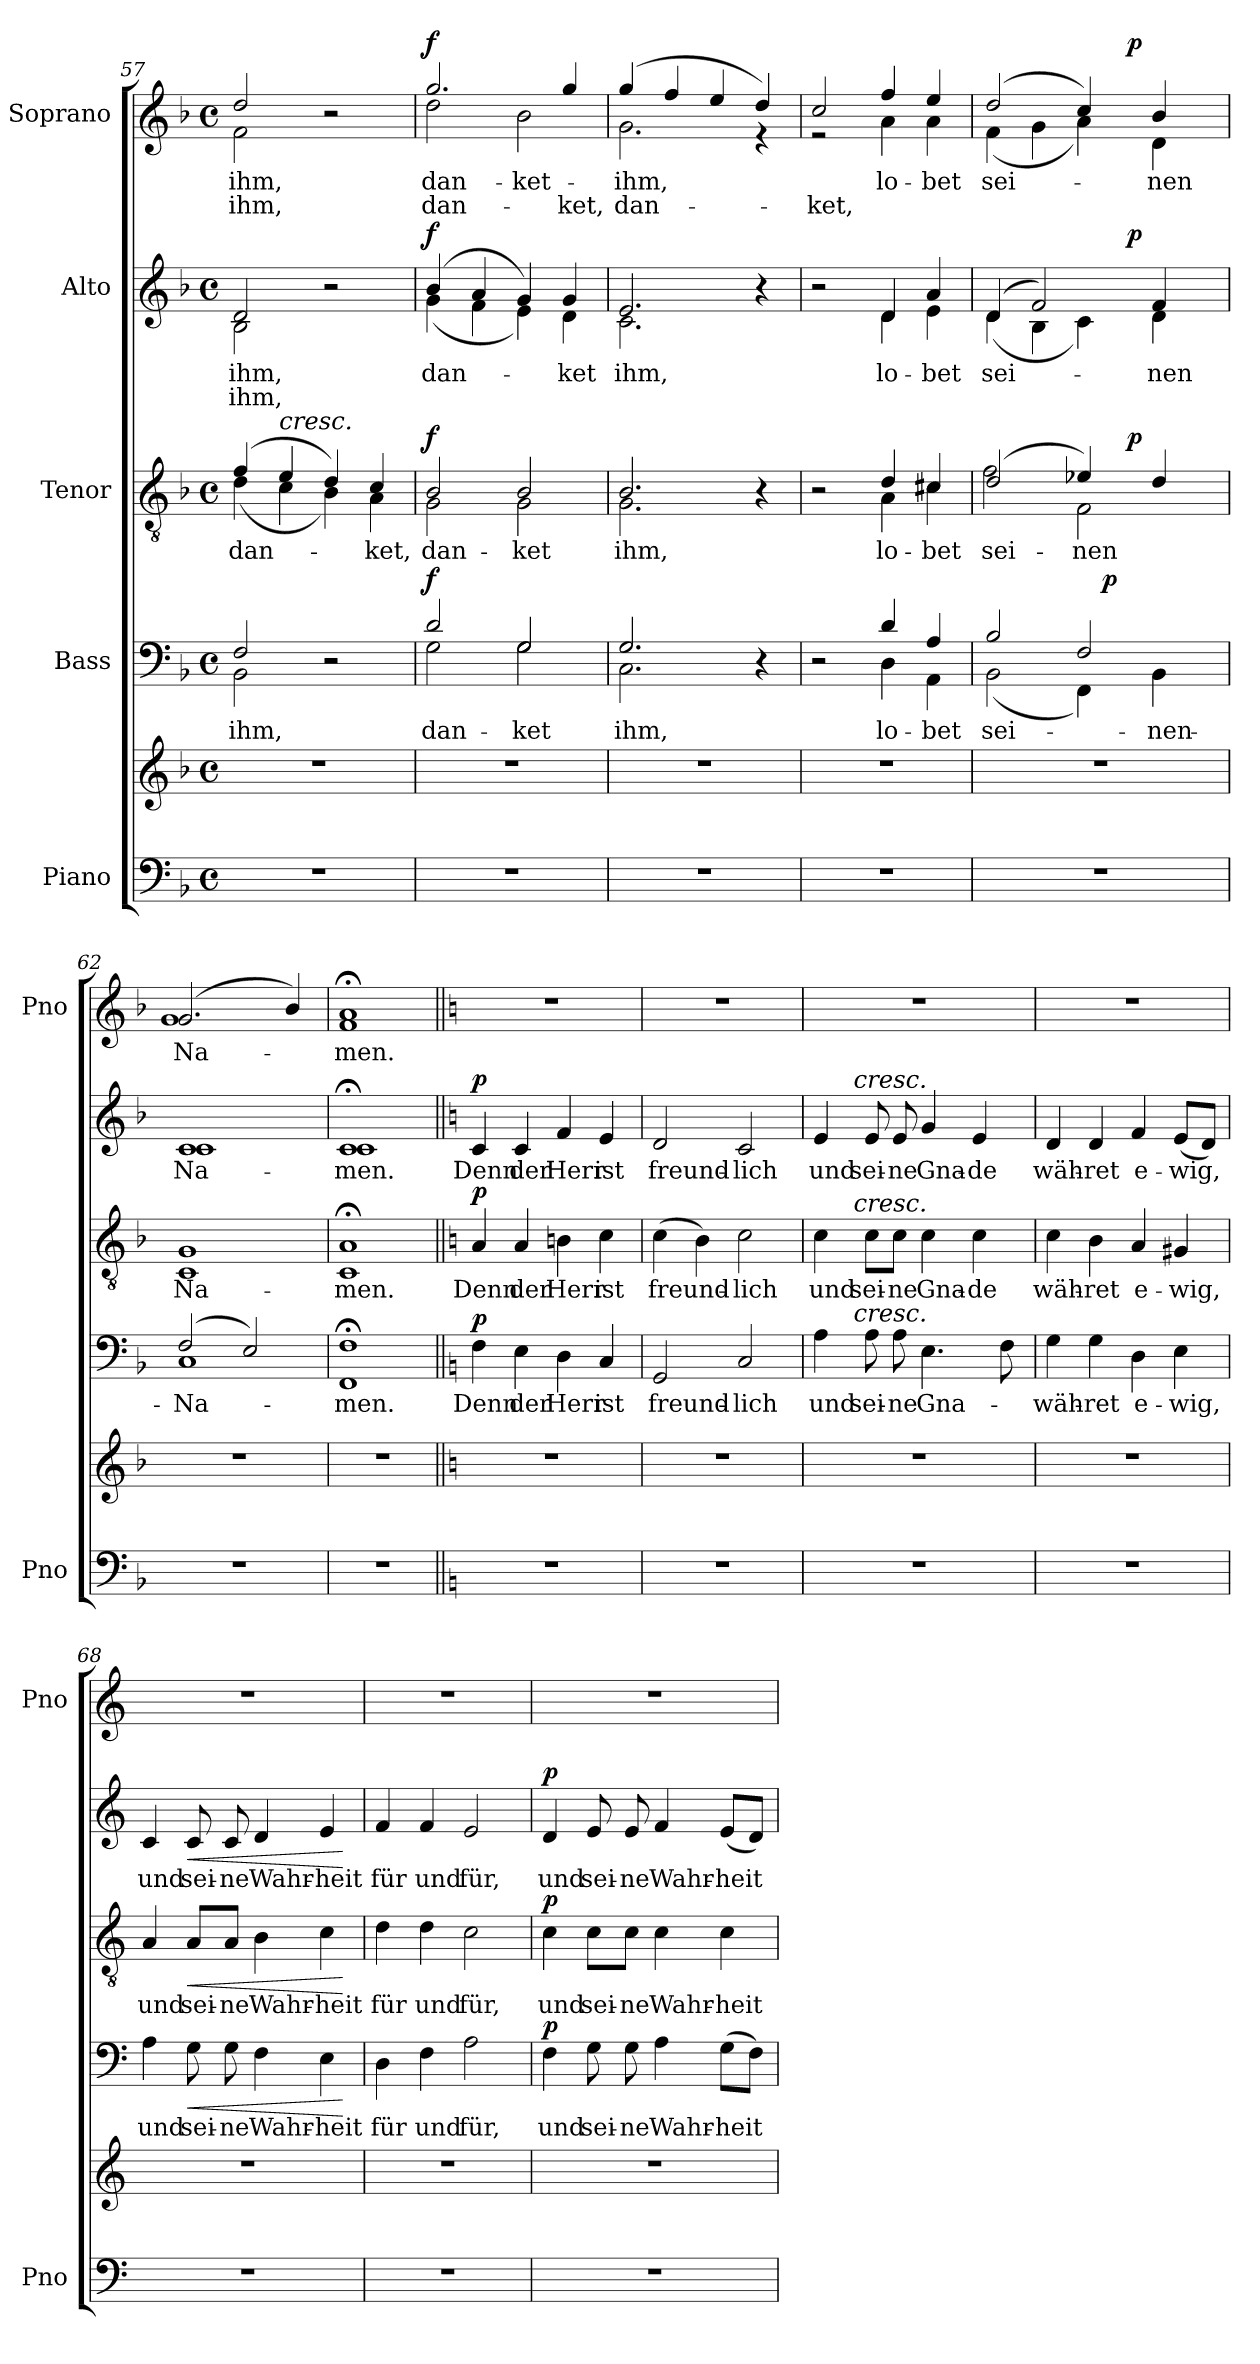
**kern	**kern	**kern	**text	**dynam	**kern	**text	**dynam	**kern	**text	**text	**dynam	**kern	**text	**text	**dynam
*part5	*part5	*part4	*part4	*part4	*part3	*part3	*part3	*part2	*part2	*part2	*part2	*part1	*part1	*part1	*part1
*staff6	*staff5	*staff4	*staff4	*staff4	*staff3	*staff3	*staff3	*staff2	*staff2	*staff2	*staff2	*staff1	*staff1	*staff1	*staff1
*I"Piano	*	*I"Bass	*	*	*I"Tenor	*	*	*I"Alto	*	*	*	*I"Soprano	*	*	*
*I'Pno	*	*	*	*	*	*	*	*	*	*	*	*I'Pno	*	*	*
!!LO:LB:g=z
*clefF4	*clefG2	*clefF4	*	*	*clefGv2	*	*	*clefG2	*	*	*	*clefG2	*	*	*
*k[b-]	*k[b-]	*k[b-]	*	*	*k[b-]	*	*	*k[b-]	*	*	*	*k[b-]	*	*	*
*F:	*F:	*F:	*	*	*F:	*	*	*F:	*	*	*	*F:	*	*	*
*M4/4	*M4/4	*M4/4	*	*	*M4/4	*	*	*M4/4	*	*	*	*M4/4	*	*	*
*met(c)	*met(c)	*met(c)	*	*	*met(c)	*	*	*met(c)	*	*	*	*met(c)	*	*	*
=57	=57	=57	=57	=57	=57	=57	=57	=57	=57	=57	=57	=57	=57	=57	=57
*	*	*^	*	*	*^	*	*	*^	*	*	*	*^	*	*	*
1r	1r	2F/	2BB-\	ihm,	.	(4f/	(4d\	dan-	.	2d/	2B-\	ihm,	ihm,	.	2dd/	2f\	ihm,	ihm,	.
!	!	!	!	!	!	!LO:TX:a:i:t=cresc.	!	!	!	!	!	!	!	!	!	!	!	!	!
.	.	.	.	.	.	4e/	4c\	.	.	.	.	.	.	.	.	.	.	.	.
.	.	2r	2ryy	.	.	4d/)	4B-\)	.	.	2r	2ryy	.	.	.	2r	2ryy	.	.	.
.	.	.	.	.	.	4c/	4A\	-ket,	.	.	.	.	.	.	.	.	.	.	.
=58	=58	=58	=58	=58	=58	=58	=58	=58	=58	=58	=58	=58	=58	=58	=58	=58	=58	=58	=58
!	!	!	!	!	!LO:DY:a	!	!	!	!LO:DY:a	!	!	!	!	!LO:DY:a	!	!	!	!	!LO:DY:a
1r	1r	2d/	2G\	dan-	f	2B-/	2G\	dan-	f	(4b-/	(4g\	dan-	.	f	2.gg/	2dd\	dan-	dan-	f
.	.	.	.	.	.	.	.	.	.	4a/	4f\	.	.	.	.	.	.	.	.
.	.	2G/	2G\	-ket	.	2B-/	2G\	-ket	.	4g/)	4e\)	.	.	.	.	2b-\	-ket	.	.
.	.	.	.	.	.	.	.	.	.	4g/	4d\	-ket	.	.	4gg/	.	.	-ket,	.
=59	=59	=59	=59	=59	=59	=59	=59	=59	=59	=59	=59	=59	=59	=59	=59	=59	=59	=59	=59
1r	1r	2.G/	2.C\	ihm,	.	2.B-/	2.G\	ihm,	.	2.e/	2.c\	ihm,	.	.	(4gg/	2.g\	ihm,	dan-	.
.	.	.	.	.	.	.	.	.	.	.	.	.	.	.	4ff/	.	.	.	.
.	.	.	.	.	.	.	.	.	.	.	.	.	.	.	4ee/	.	.	.	.
.	.	4r	4ryy	.	.	4r	4ryy	.	.	4r	4ryy	.	.	.	4dd/)	4re	.	.	.
=60	=60	=60	=60	=60	=60	=60	=60	=60	=60	=60	=60	=60	=60	=60	=60	=60	=60	=60	=60
1r	1r	2r	2ryy	.	.	2r	2ryy	.	.	2r	2ryy	.	.	.	2cc/	2re	.	-ket,	.
.	.	4d/	4D\	lo-	.	4d/	4A\	lo-	.	4d/	4d\	lo-	.	.	4ff/	4a\	lo-	.	.
.	.	4A/	4AA\	-bet	.	4c#X/	4c#\	-bet	.	4a/	4e\	-bet	.	.	4ee/	4a\	-bet	.	.
=61	=61	=61	=61	=61	=61	=61	=61	=61	=61	=61	=61	=61	=61	=61	=61	=61	=61	=61	=61
*	*	*	*^	*	*	*	*^	*	*	*	*^	*	*	*	*	*^	*	*	*
1r	1r	2B-/	(2BB-\	2ryy	sei-	.	(2d/	2f\	2ryy	sei-	.	(4d/	(4d\	2ryy	sei-	.	.	(2dd/	(4f\	2ryy	sei-	.	.
.	.	.	.	.	.	.	.	.	.	.	.	2f/)	4B-\	.	.	.	.	.	4g\	.	.	.	.
.	.	2F/	4FF\)	16.ryy	.	.	4e-X/)	2F\	8ryy	-nen	.	.	4c\)	8ryy	.	.	.	4cc/)	4a\)	8ryy	.	.	.
!	!	!	!	!	!	!LO:DY:b	!	!	!	!	!	!	!	!	!	!	!	!	!	!	!	!	!
.	.	.	.	4ryy	.	p	.	.	.	.	.	.	.	.	.	.	.	.	.	.	.	.	.
.	.	.	.	.	.	.	.	.	32ryy	.	.	.	.	32ryy	.	.	.	.	.	32ryy	.	.	.
!	!	!	!	!	!	!	!	!	!	!	!LO:DY:a	!	!	!	!	!	!LO:DY:a	!	!	!	!	!	!LO:DY:a
.	.	.	.	.	.	.	.	.	4ryy	.	p	.	.	4ryy	.	.	p	.	.	4ryy	.	.	p
.	.	.	4BB-\	.	-nen	.	4d/	.	.	.	.	4f/	4d\	.	-nen	.	.	4b-/	4d\	.	-nen	.	.
.	.	.	.	8ryy	.	.	.	.	.	.	.	.	.	.	.	.	.	.	.	.	.	.	.
.	.	.	.	.	.	.	.	.	16.ryy	.	.	.	.	16.ryy	.	.	.	.	.	16.ryy	.	.	.
.	.	.	.	32ryy	.	.	.	.	.	.	.	.	.	.	.	.	.	.	.	.	.	.	.
*	*	*	*v	*v	*	*	*	*	*	*	*	*	*v	*v	*	*	*	*	*v	*v	*	*	*
*	*	*	*	*	*	*	*v	*v	*	*	*	*	*	*	*	*	*	*	*	*
=62	=62	=62	=62	=62	=62	=62	=62	=62	=62	=62	=62	=62	=62	=62	=62	=62	=62	=62	=62
1r	1r	(2F/	1C	Na-	.	1G	1C	Na-	.	1c	1c	Na-	.	.	(2.g/	1g	Na-	.	.
.	.	2E/)	.	.	.	.	.	.	.	.	.	.	.	.	.	.	.	.	.
.	.	.	.	.	.	.	.	.	.	.	.	.	.	.	4b-/)	.	.	.	.
=63	=63	=63	=63	=63	=63	=63	=63	=63	=63	=63	=63	=63	=63	=63	=63	=63	=63	=63	=63
1r	1r	1F;<	1FF	-men.	.	1A;<	1C	-men.	.	1c;<	1c	-men.	.	.	1a;<	1f	-men.	.	.
*	*	*v	*v	*	*	*	*	*	*	*v	*v	*	*	*	*v	*v	*	*	*
*	*	*	*	*	*v	*v	*	*	*	*	*	*	*	*	*	*
!!LO:LB:g=z
=64||	=64||	=64||	=64||	=64||	=64||	=64||	=64||	=64||	=64||	=64||	=64||	=64||	=64||	=64||	=64||
*k[]	*k[]	*k[]	*	*	*k[]	*	*	*k[]	*	*	*	*k[]	*	*	*
*C:	*C:	*C:	*	*	*C:	*	*	*C:	*	*	*	*C:	*	*	*
*	*	*^	*	*	*^	*	*	*^	*	*	*	*^	*	*	*
!	!	!	!	!	!	!	!	!	!	!	!	!	!	!	!LO:TX:a:B:t=Andante	!	!	!	!
!	!	!	!	!	!	!	!	!	!	!LO:TX:a:t=TUTTI	!	!	!	!	!	!	!	!	!
!	!	!	!	!	!	!LO:TX:a:t=TUTTI	!	!	!	!	!	!	!	!	!	!	!	!	!
!	!	!LO:TX:a:t=TUTTI	!	!	!	!	!	!	!	!	!	!	!	!	!	!	!	!	!
!	!	!	!	!	!LO:DY:a	!	!	!	!LO:DY:a	!	!	!	!	!LO:DY:a	!	!	!	!	!
*	*	*v	*v	*	*	*	*	*	*	*v	*v	*	*	*	*v	*v	*	*	*
*	*	*	*	*	*v	*v	*	*	*	*	*	*	*	*	*	*
1r	1r	4F\	Denn	p	4A/	Denn	p	4c/	Denn	.	p	1r	.	.	.
.	.	4E\	der	.	4A/	der	.	4c/	der	.	.	.	.	.	.
.	.	4D\	Herr	.	4Bn\	Herr	.	4f/	Herr	.	.	.	.	.	.
.	.	4C/	ist	.	4c\	ist	.	4e/	ist	.	.	.	.	.	.
=65	=65	=65	=65	=65	=65	=65	=65	=65	=65	=65	=65	=65	=65	=65	=65
1r	1r	2GG/	freund-	.	(4c\	freund-	.	2d/	freund-	.	.	1r	.	.	.
.	.	.	.	.	4B\)	.	.	.	.	.	.	.	.	.	.
.	.	2C/	-lich	.	2c\	-lich	.	2c/	-lich	.	.	.	.	.	.
=66	=66	=66	=66	=66	=66	=66	=66	=66	=66	=66	=66	=66	=66	=66	=66
*	*	*^	*	*	*^	*	*	*^	*	*	*	*	*	*	*
1r	1r	4A\	8..ryy	und	.	4c\	8..ryy	und	.	4e/	8..ryy	und	.	.	1r	.	.	.
!	!	!	!	!	!	!	!	!	!	!	!LO:TX:a:i:t=cresc.	!	!	!	!	!	!	!
!	!	!	!	!	!	!	!LO:TX:a:i:t=cresc.	!	!	!	!	!	!	!	!	!	!	!
!	!	!	!LO:TX:a:i:t=cresc.	!	!	!	!	!	!	!	!	!	!	!	!	!	!	!
.	.	.	2ryy	.	.	.	2ryy	.	.	.	2ryy	.	.	.	.	.	.	.
.	.	8A\	.	sei-	.	8c\L	.	sei-	.	8e/	.	sei-	.	.	.	.	.	.
.	.	8A\	.	-ne	.	8c\J	.	-ne	.	8e/	.	-ne	.	.	.	.	.	.
.	.	4.E\	.	Gna-	.	4c\	.	Gna-	.	4g/	.	Gna-	.	.	.	.	.	.
.	.	.	4ryy	.	.	.	4ryy	.	.	.	4ryy	.	.	.	.	.	.	.
.	.	.	.	.	.	4c\	.	-de	.	4e/	.	-de	.	.	.	.	.	.
.	.	8F\	.	.	.	.	.	.	.	.	.	.	.	.	.	.	.	.
.	.	.	32ryy	.	.	.	32ryy	.	.	.	32ryy	.	.	.	.	.	.	.
*	*	*v	*v	*	*	*	*	*	*	*v	*v	*	*	*	*	*	*	*
*	*	*	*	*	*v	*v	*	*	*	*	*	*	*	*	*	*
=67	=67	=67	=67	=67	=67	=67	=67	=67	=67	=67	=67	=67	=67	=67	=67
1r	1r	4G\	-wäh-	.	4c\	wäh-	.	4d/	wäh-	.	.	1r	.	.	.
.	.	4G\	-ret	.	4B\	-ret	.	4d/	-ret	.	.	.	.	.	.
.	.	4D\	e-	.	4A/	e-	.	4f/	e-	.	.	.	.	.	.
.	.	4E\	-wig,	.	4G#X/	-wig,	.	(8e/L	-wig,	.	.	.	.	.	.
.	.	.	.	.	.	.	.	8d/J)	.	.	.	.	.	.	.
=68	=68	=68	=68	=68	=68	=68	=68	=68	=68	=68	=68	=68	=68	=68	=68
1r	1r	4A\	und	.	4A/	und	.	4c/	und	.	.	1r	.	.	.
!	!	!	!	!LO:HP:b	!	!	!LO:HP:b	!	!	!	!LO:HP:b	!	!	!	!
.	.	8G\	sei-	<	8A/L	sei-	<	8c/	sei-	.	<	.	.	.	.
.	.	8G\	-ne	.	8A/J	-ne	.	8c/	-ne	.	.	.	.	.	.
.	.	4F\	Wahr-	.	4B\	Wahr-	.	4d/	Wahr-	.	.	.	.	.	.
.	.	4E\	-heit	.	4c\	-heit	.	4e/	-heit	.	.	.	.	.	.
.	.	.	.	[	.	.	[	.	.	.	[	.	.	.	.
!!LO:PB:g=z
=69	=69	=69	=69	=69	=69	=69	=69	=69	=69	=69	=69	=69	=69	=69	=69
1r	1r	4D\	für	.	4d\	für	.	4f/	für	.	.	1r	.	.	.
.	.	4F\	und	.	4d\	und	.	4f/	und	.	.	.	.	.	.
.	.	2A\	für,	.	2c\	für,	.	2e/	für,	.	.	.	.	.	.
=70	=70	=70	=70	=70	=70	=70	=70	=70	=70	=70	=70	=70	=70	=70	=70
!	!	!	!	!LO:DY:a	!	!	!LO:DY:a	!	!	!	!LO:DY:a	!	!	!	!
1r	1r	4F\	und	p	4c\	und	p	4d/	und	.	p	1r	.	.	.
.	.	8G\	sei-	.	8c\L	sei-	.	8e/	sei-	.	.	.	.	.	.
.	.	8G\	-ne	.	8c\J	-ne	.	8e/	-ne	.	.	.	.	.	.
.	.	4A\	Wahr-	.	4c\	Wahr-	.	4f/	Wahr-	.	.	.	.	.	.
.	.	(8G\L	-heit	.	4c\	-heit	.	(8e/L	-heit	.	.	.	.	.	.
.	.	8F\J)	.	.	.	.	.	8d/J)	.	.	.	.	.	.	.
=	=	=	=	=	=	=	=	=	=	=	=	=	=	=	=
*-	*-	*-	*-	*-	*-	*-	*-	*-	*-	*-	*-	*-	*-	*-	*-
